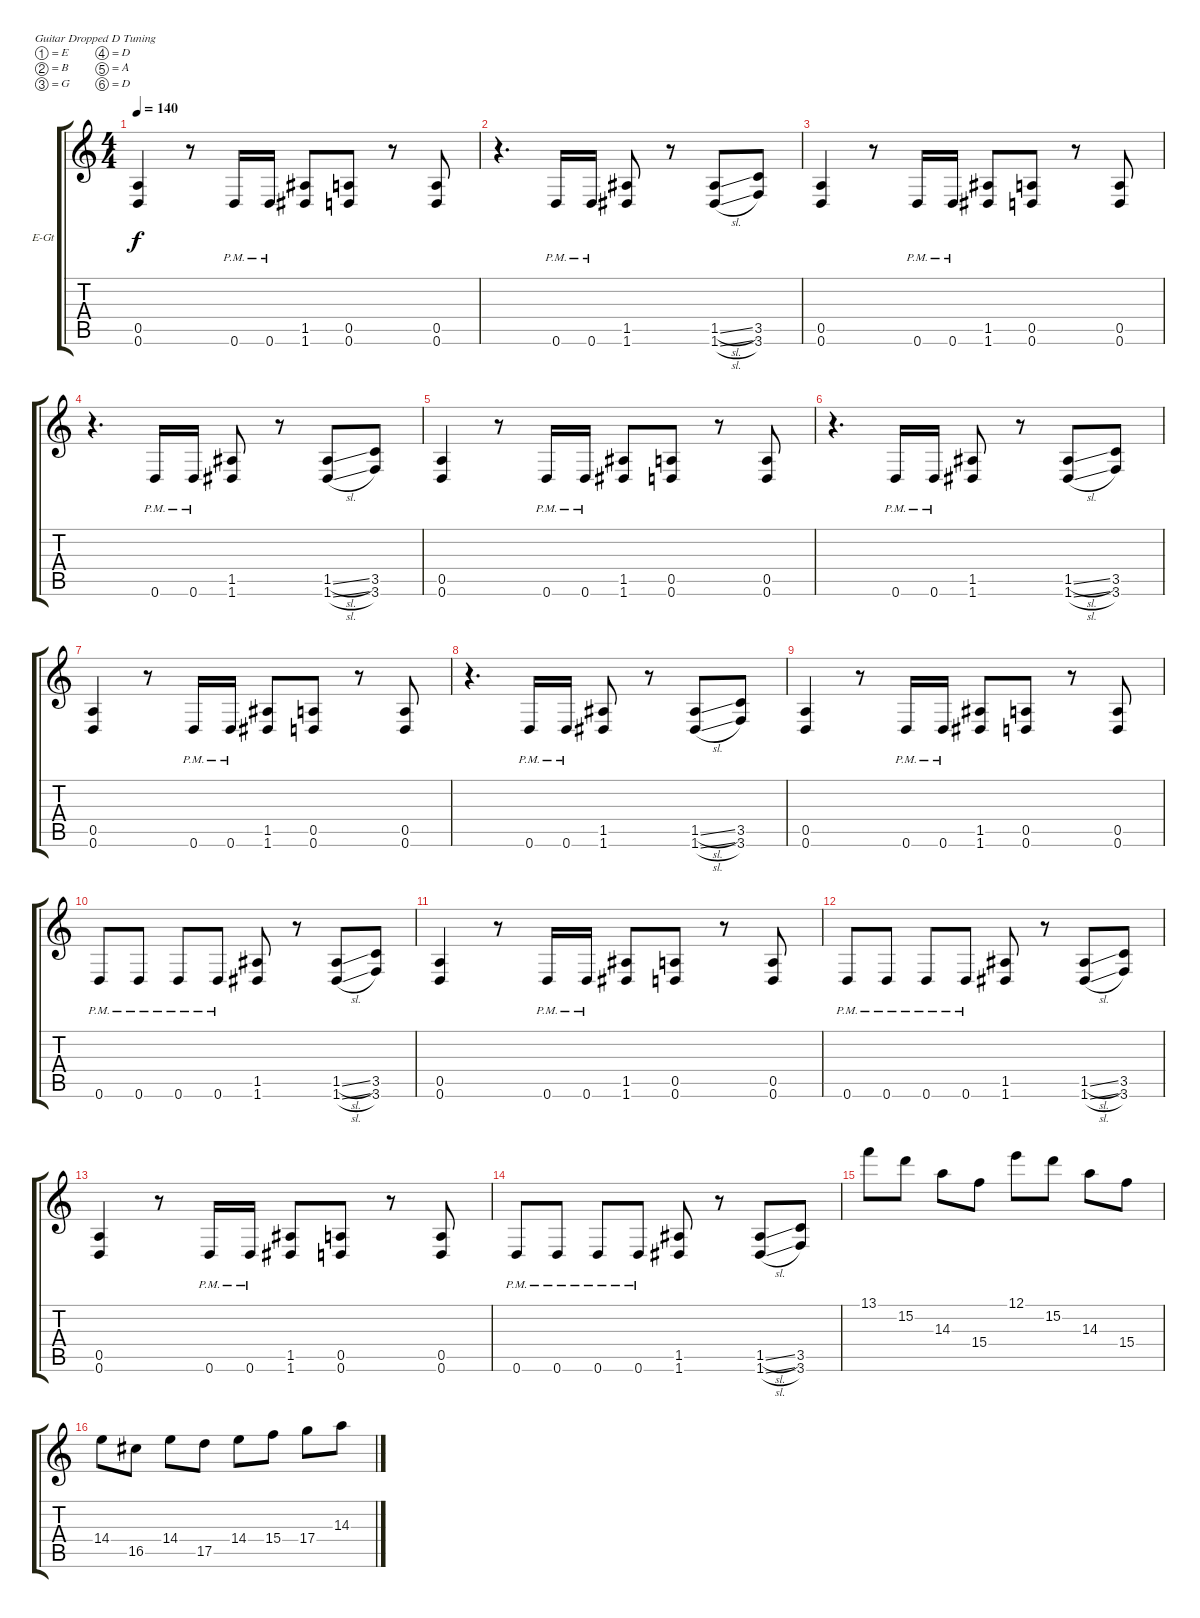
\bracketExtendMode groupsimilarinstruments
\firstSystemTrackNameOrientation horizontal
\otherSystemsTrackNameOrientation horizontal
\track ("Lead Guitar 2" "E-Gt") {mute instrument distortionguitar}
\staff {score tabs}
\tuning (E4 B3 G3 D3 A2 D2)
\ts (4 4)
\beaming (8 2 2 2 2)
\tempo 140
\clef g2
\ks c
(0.5 0.6).4{dy f} r.8 0.6{pm}.16 0.6{pm}.16 (1.5 1.6).8 (0.5 0.6).8 r.8 (0.5 0.6).8 |
r.4{d} 0.6{pm}.16 0.6{pm}.16 (1.5 1.6).8 r.8 (1.5{sl} 1.6{sl}).8 (3.5 3.6).8 |
(0.5 0.6).4 r.8 0.6{pm}.16 0.6{pm}.16 (1.5 1.6).8 (0.5 0.6).8 r.8 (0.5 0.6).8 |
r.4{d} 0.6{pm}.16 0.6{pm}.16 (1.5 1.6).8 r.8 (1.5{sl} 1.6{sl}).8 (3.5 3.6).8 |
(0.5 0.6).4 r.8 0.6{pm}.16 0.6{pm}.16 (1.5 1.6).8 (0.5 0.6).8 r.8 (0.5 0.6).8 |
r.4{d} 0.6{pm}.16 0.6{pm}.16 (1.5 1.6).8 r.8 (1.5{sl} 1.6{sl}).8 (3.5 3.6).8 |
(0.5 0.6).4 r.8 0.6{pm}.16 0.6{pm}.16 (1.5 1.6).8 (0.5 0.6).8 r.8 (0.5 0.6).8 |
r.4{d} 0.6{pm}.16 0.6{pm}.16 (1.5 1.6).8 r.8 (1.5{sl} 1.6{sl}).8 (3.5 3.6).8 |
(0.5 0.6).4 r.8 0.6{pm}.16 0.6{pm}.16 (1.5 1.6).8 (0.5 0.6).8 r.8 (0.5 0.6).8 |
0.6{pm}.8 0.6{pm}.8 0.6{pm}.8 0.6{pm}.8 (1.5 1.6).8 r.8 (1.5{sl} 1.6{sl}).8 (3.5 3.6).8 |
(0.5 0.6).4 r.8 0.6{pm}.16 0.6{pm}.16 (1.5 1.6).8 (0.5 0.6).8 r.8 (0.5 0.6).8 |
0.6{pm}.8 0.6{pm}.8 0.6{pm}.8 0.6{pm}.8 (1.5 1.6).8 r.8 (1.5{sl} 1.6{sl}).8 (3.5 3.6).8 |
(0.5 0.6).4 r.8 0.6{pm}.16 0.6{pm}.16 (1.5 1.6).8 (0.5 0.6).8 r.8 (0.5 0.6).8 |
0.6{pm}.8 0.6{pm}.8 0.6{pm}.8 0.6{pm}.8 (1.5 1.6).8 r.8 (1.5{sl} 1.6{sl}).8 (3.5 3.6).8 |
13.1.8 15.2.8 14.3.8 15.4.8 12.1.8 15.2.8 14.3.8 15.4.8 |
14.4.8 16.5.8 14.4.8 17.5.8 14.4.8 15.4.8 17.4.8 14.3.8
